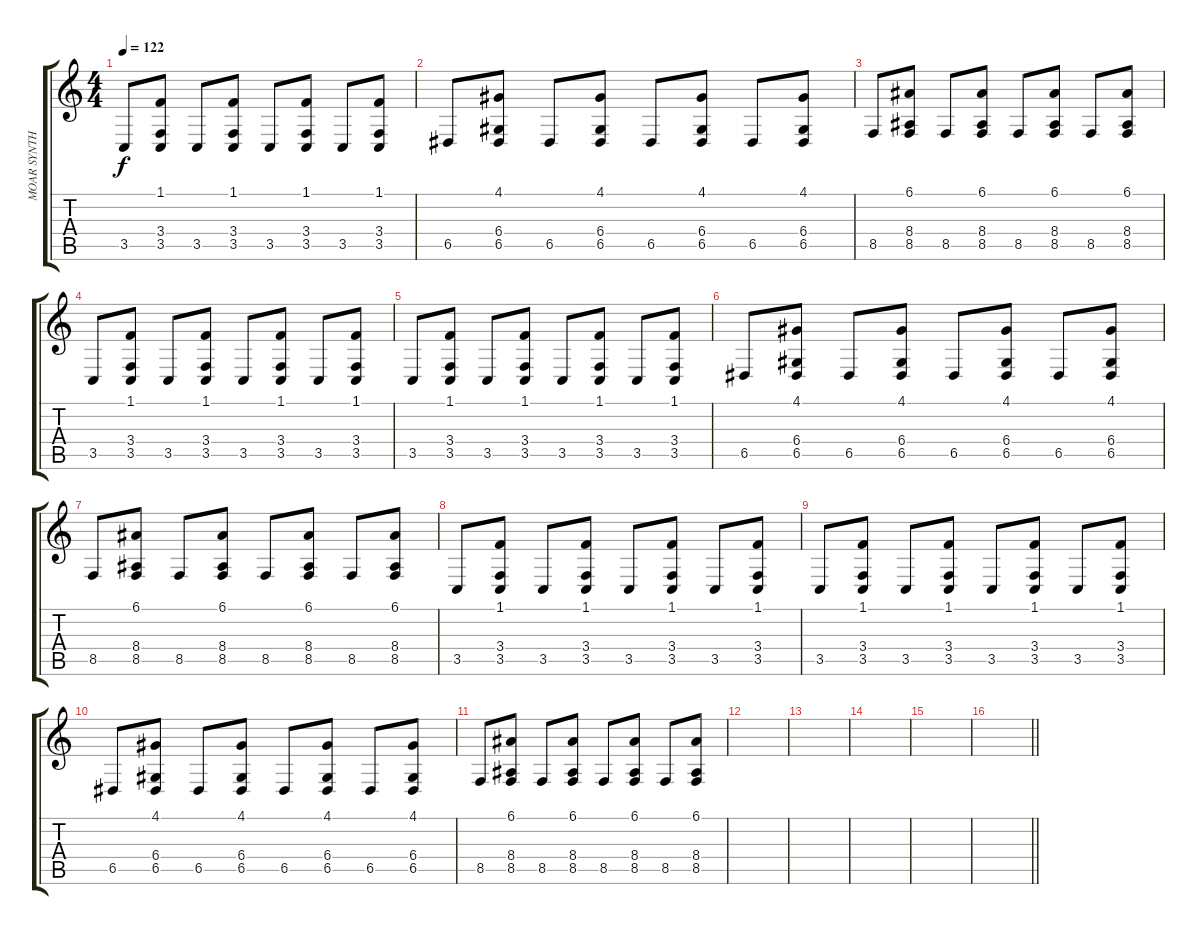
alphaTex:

\track ("MOAR SYNTH" "MOAR SYNTH") {instrument lead1square}
\staff {score tabs}
\tuning (E4 B3 G3 D3 A2 E2) {hide}
\ts (4 4)
\tempo 122
\clef g2
\ks c
3.5.8{dy f} (1.1 3.4 3.5).8 3.5.8 (1.1 3.4 3.5).8 3.5.8 (1.1 3.4 3.5).8 3.5.8 (1.1 3.4 3.5).8 |
6.5.8 (4.1 6.4 6.5).8 6.5.8 (4.1 6.4 6.5).8 6.5.8 (4.1 6.4 6.5).8 6.5.8 (4.1 6.4 6.5).8 |
8.5.8 (6.1 8.4 8.5).8 8.5.8 (6.1 8.4 8.5).8 8.5.8 (6.1 8.4 8.5).8 8.5.8 (6.1 8.4 8.5).8 |
3.5.8 (1.1 3.4 3.5).8 3.5.8 (1.1 3.4 3.5).8 3.5.8 (1.1 3.4 3.5).8 3.5.8 (1.1 3.4 3.5).8 |
3.5.8 (1.1 3.4 3.5).8 3.5.8 (1.1 3.4 3.5).8 3.5.8{txt ""} (1.1 3.4 3.5).8 3.5.8 (1.1 3.4 3.5).8 |
6.5.8 (4.1 6.4 6.5).8 6.5.8 (4.1 6.4 6.5).8 6.5.8 (4.1 6.4 6.5).8 6.5.8 (4.1 6.4 6.5).8 |
8.5.8 (6.1 8.4 8.5).8 8.5.8 (6.1 8.4 8.5).8 8.5.8 (6.1 8.4 8.5).8 8.5.8 (6.1 8.4 8.5).8 |
3.5.8 (1.1 3.4 3.5).8 3.5.8 (1.1 3.4 3.5).8 3.5.8 (1.1 3.4 3.5).8 3.5.8 (1.1 3.4 3.5).8 |
3.5.8 (1.1 3.4 3.5).8 3.5.8 (1.1 3.4 3.5).8 3.5.8 (1.1 3.4 3.5).8 3.5.8 (1.1 3.4 3.5).8 |
6.5.8 (4.1 6.4 6.5).8 6.5.8 (4.1 6.4 6.5).8 6.5.8 (4.1 6.4 6.5).8 6.5.8 (4.1 6.4 6.5).8 |
8.5.8 (6.1 8.4 8.5).8 8.5.8 (6.1 8.4 8.5).8 8.5.8 (6.1 8.4 8.5).8 8.5.8 (6.1 8.4 8.5).8 |
|
|
|
|
\barLineRight lightlight
